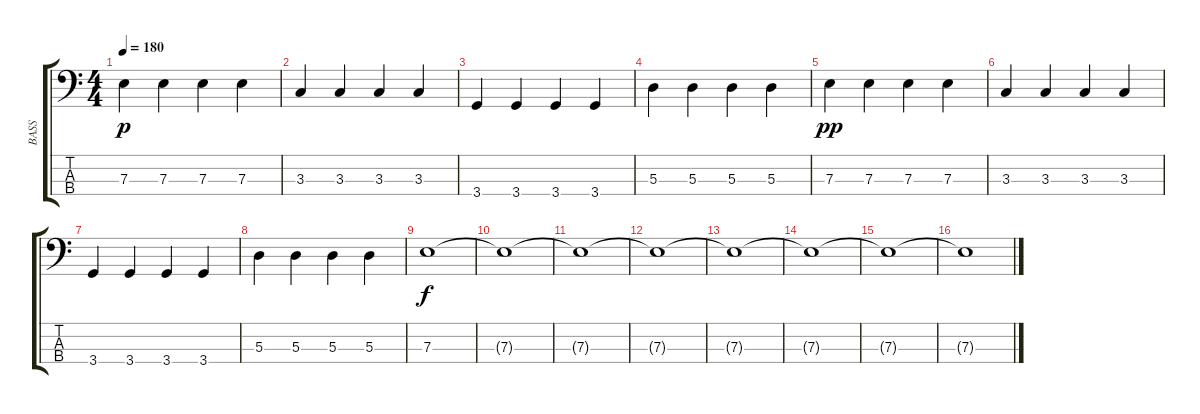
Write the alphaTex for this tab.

\track ("BASS" "BASS") {instrument electricbassfinger}
\staff {score tabs}
\tuning (G2 D2 A1 E1) {hide}
\ts (4 4)
\tempo 180
\clef f4
\ks c
7.3.4{dy p} 7.3.4 7.3.4 7.3.4 |
3.3.4 3.3.4 3.3.4 3.3.4 |
3.4.4 3.4.4 3.4.4 3.4.4 |
5.3.4 5.3.4 5.3.4 5.3.4 |
7.3.4{dy pp} 7.3.4 7.3.4 7.3.4 |
3.3.4 3.3.4 3.3.4 3.3.4 |
3.4.4 3.4.4 3.4.4 3.4.4 |
5.3.4 5.3.4 5.3.4 5.3.4 |
7.3.1{dy f} |
7.3{t}.1 |
7.3{t}.1 |
7.3{t}.1 |
7.3{t}.1 |
7.3{t}.1 |
7.3{t}.1 |
7.3{t}.1
